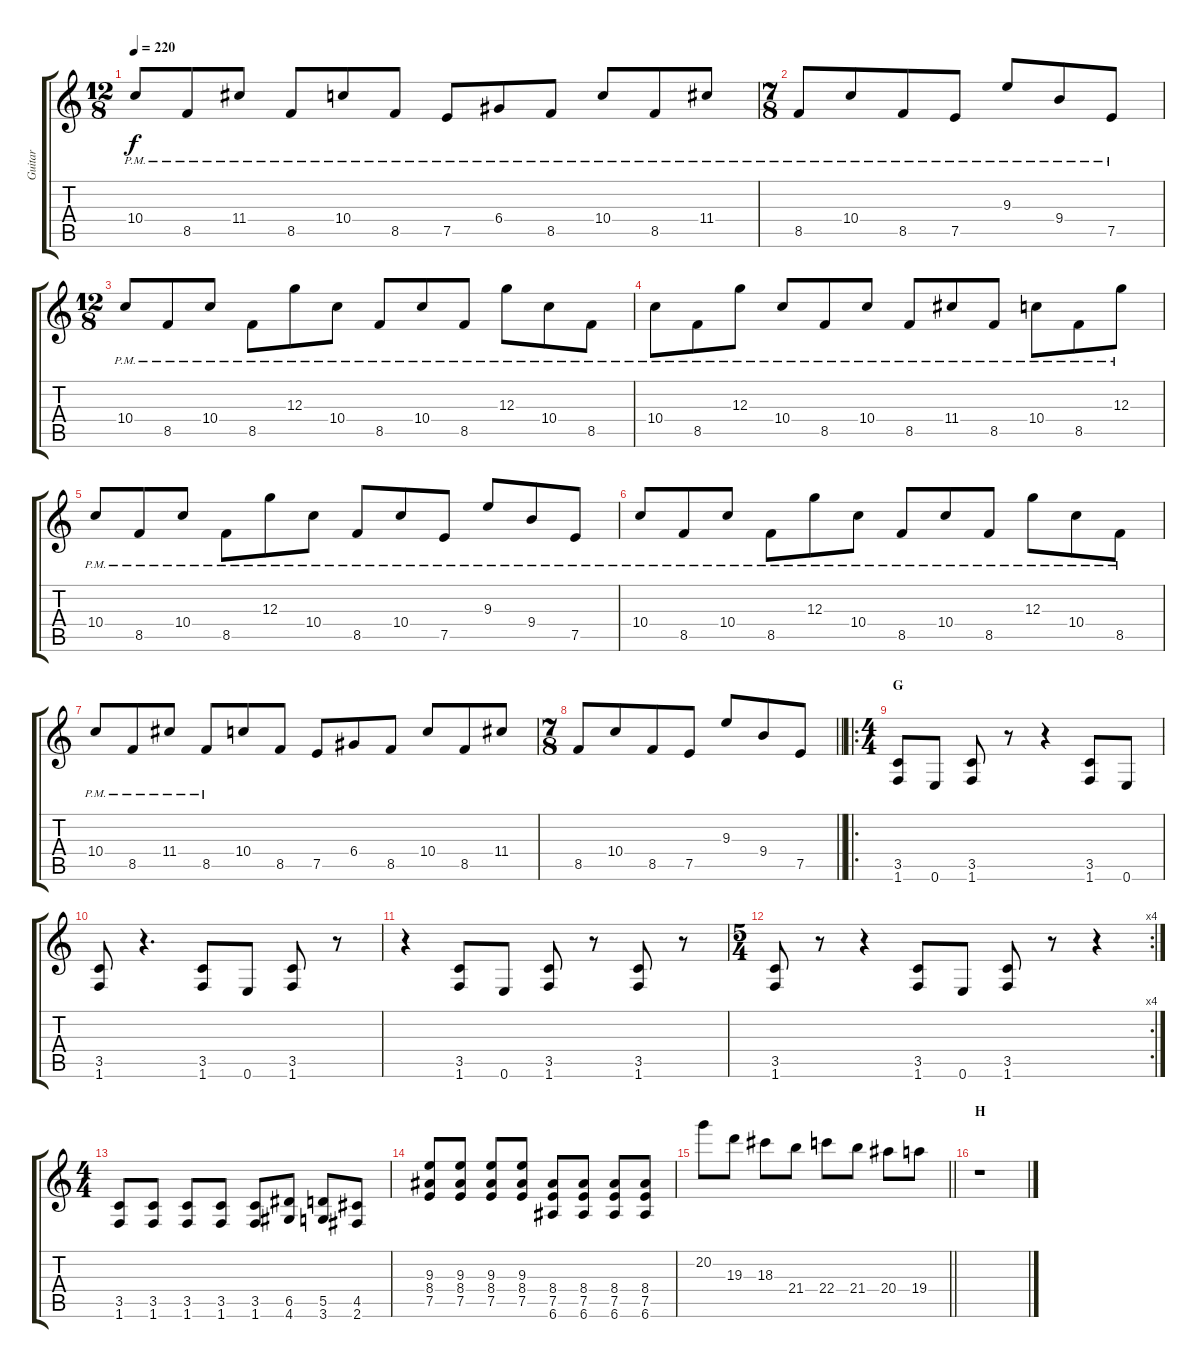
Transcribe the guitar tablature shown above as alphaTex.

\track ("Guitar" "Guitar") {instrument distortionguitar}
\staff {score tabs}
\tuning (E4 B3 G3 D3 A2 E2) {hide}
\ts (12 8)
\tempo 220
\clef g2
\ks c
10.4{pm}.8{dy f} 8.5{pm}.8 11.4{pm}.8 8.5{pm}.8 10.4{pm}.8 8.5{pm}.8 7.5{pm}.8 6.4{pm}.8 8.5{pm}.8 10.4{pm}.8 8.5{pm}.8 11.4{pm}.8 |
\ts (7 8)
8.5{pm}.8 10.4{pm}.8 8.5{pm}.8 7.5{pm}.8 9.3{pm}.8 9.4{pm}.8 7.5{pm}.8 |
\ts (12 8)
10.4{pm}.8 8.5{pm}.8 10.4{pm}.8 8.5{pm}.8 12.3{pm}.8 10.4{pm}.8 8.5{pm}.8 10.4{pm}.8 8.5{pm}.8 12.3{pm}.8 10.4{pm}.8 8.5{pm}.8 |
10.4{pm}.8 8.5{pm}.8 12.3{pm}.8 10.4{pm}.8 8.5{pm}.8 10.4{pm}.8 8.5{pm}.8 11.4{pm}.8 8.5{pm}.8 10.4{pm}.8 8.5{pm}.8 12.3{pm}.8 |
10.4{pm}.8 8.5{pm}.8 10.4{pm}.8 8.5{pm}.8 12.3{pm}.8 10.4{pm}.8 8.5{pm}.8 10.4{pm}.8 7.5{pm}.8 9.3{pm}.8 9.4{pm}.8 7.5{pm}.8 |
10.4{pm}.8 8.5{pm}.8 10.4{pm}.8 8.5{pm}.8 12.3{pm}.8 10.4{pm}.8 8.5{pm}.8 10.4{pm}.8 8.5{pm}.8 12.3{pm}.8 10.4{pm}.8 8.5{pm}.8 |
10.4{pm}.8 8.5{pm}.8 11.4{pm}.8 8.5{pm}.8 10.4.8{volume 12} 8.5.8 7.5.8 6.4.8 8.5.8 10.4.8 8.5.8 11.4.8 |
\ts (7 8)
\barLineRight lightlight
8.5.8 10.4.8 8.5.8 7.5.8 9.3.8 9.4.8 7.5.8 |
\ro
\ts (4 4)
\section ("" "G")
(3.5 1.6).8 0.6.8 (3.5 1.6).8 r.8 r.4 (3.5 1.6).8 0.6.8 |
(3.5 1.6).8 r.4{d} (3.5 1.6).8 0.6.8 (3.5 1.6).8 r.8 |
r.4 (3.5 1.6).8 0.6.8 (3.5 1.6).8 r.8 (3.5 1.6).8 r.8 |
\rc 4
\ts (5 4)
(3.5 1.6).8 r.8 r.4 (3.5 1.6).8 0.6.8 (3.5 1.6).8 r.8 r.4 |
\ts (4 4)
(3.5 1.6).8 (3.5 1.6).8 (3.5 1.6).8 (3.5 1.6).8 (3.5 1.6).8 (6.5 4.6).8 (5.5 3.6).8 (4.5 2.6).8 |
(9.3 8.4 7.5).8 (9.3 8.4 7.5).8 (9.3 8.4 7.5).8 (9.3 8.4 7.5).8 (8.4 7.5 6.6).8 (8.4 7.5 6.6).8 (8.4 7.5 6.6).8 (8.4 7.5 6.6).8 |
\barLineRight lightlight
20.2.8 19.3.8 18.3.8 21.4.8 22.4.8 21.4.8 20.4.8 19.4.8 |
\section ("" "H")
r.1
